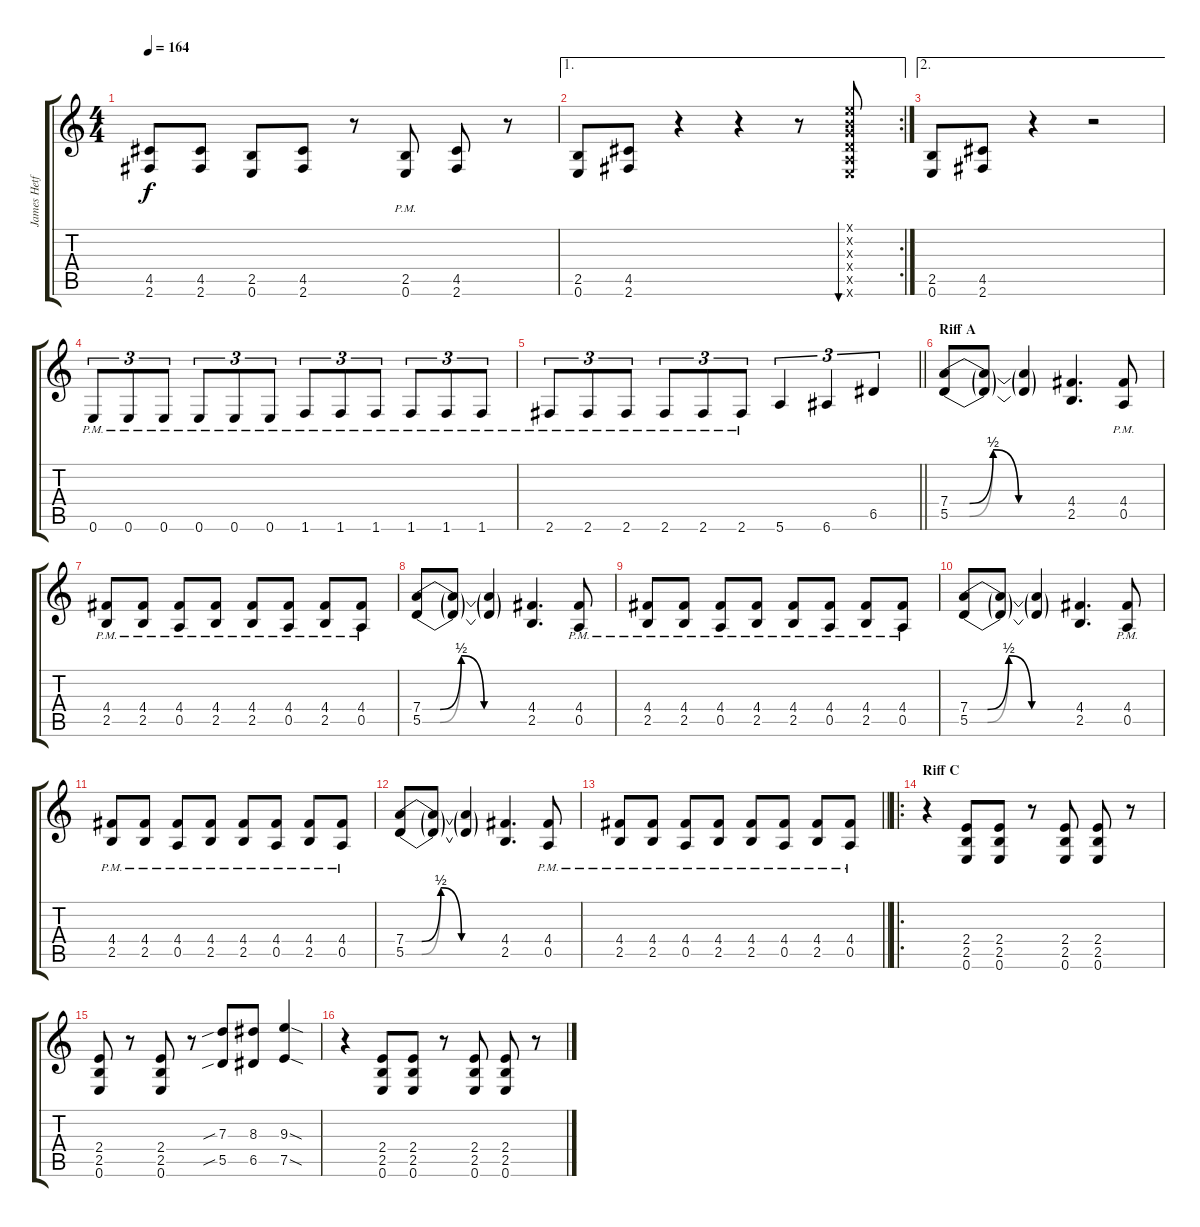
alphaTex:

\track ("James Hetfield" "James Hetf") {instrument distortionguitar}
\staff {score tabs}
\tuning (E4 B3 G3 D3 A2 E2) {hide}
\ts (4 4)
\tempo 164
\clef g2
\ks c
(4.5 2.6).8{dy f} (4.5 2.6).8 (2.5 0.6).8 (4.5 2.6).8 r.8 (2.5{pm} 0.6{pm}).8 (4.5 2.6).8 r.8 |
\ae 1
\rc 2
(2.5 0.6).8 (4.5 2.6).8 r.4 r.4 r.8 (0.1{x} 0.2{x} 0.3{x} 0.4{x} 0.5{x} 0.6{x}).8{bu 60} |
\ae 2
(2.5 0.6).8 (4.5 2.6).8 r.4 r.2 |
0.6{pm}.8{tu (3 2)} 0.6{pm}.8{tu (3 2)} 0.6{pm}.8{tu (3 2)} 0.6{pm}.8{tu (3 2)} 0.6{pm}.8{tu (3 2)} 0.6{pm}.8{tu (3 2)} 1.6{pm}.8{tu (3 2)} 1.6{pm}.8{tu (3 2)} 1.6{pm}.8{tu (3 2)} 1.6{pm}.8{tu (3 2)} 1.6{pm}.8{tu (3 2)} 1.6{pm}.8{tu (3 2)} |
\barLineRight lightlight
2.6{pm}.8{tu (3 2)} 2.6{pm}.8{tu (3 2)} 2.6{pm}.8{tu (3 2)} 2.6{pm}.8{tu (3 2)} 2.6{pm}.8{tu (3 2)} 2.6{pm}.8{tu (3 2)} 5.6.4{tu (3 2)} 6.6.4{tu (3 2)} 6.5.4{tu (3 2)} |
\section ("" "Riff A")
(7.4{be (custom 0 0 10 0 22 2 35 0 45 0 60 0)} 5.5{be (custom 0 0 10 0 22 2 35 0 60 0)}).8 (7.4{t} 5.5{t}).8 (7.4{t} 5.5{t}).4 (4.4 2.5).4{d} (4.4{pm} 0.5{pm}).8 |
(4.4{pm} 2.5{pm}).8 (4.4{pm} 2.5{pm}).8 (4.4{pm} 0.5{pm}).8 (4.4{pm} 2.5{pm}).8 (4.4{pm} 2.5{pm}).8 (4.4{pm} 0.5{pm}).8 (4.4{pm} 2.5{pm}).8 (4.4{pm} 0.5{pm}).8 |
(7.4{be (custom 0 0 10 0 22 2 35 0 45 0 60 0)} 5.5{be (custom 0 0 10 0 22 2 35 0 60 0)}).8 (7.4{t} 5.5{t}).8 (7.4{t} 5.5{t}).4 (4.4 2.5).4{d} (4.4{pm} 0.5{pm}).8 |
(4.4{pm} 2.5{pm}).8 (4.4{pm} 2.5{pm}).8 (4.4{pm} 0.5{pm}).8 (4.4{pm} 2.5{pm}).8 (4.4{pm} 2.5{pm}).8 (4.4{pm} 0.5{pm}).8 (4.4{pm} 2.5{pm}).8 (4.4{pm} 0.5{pm}).8 |
(7.4{be (custom 0 0 10 0 22 2 35 0 45 0 60 0)} 5.5{be (custom 0 0 10 0 22 2 35 0 60 0)}).8 (7.4{t} 5.5{t}).8 (7.4{t} 5.5{t}).4 (4.4 2.5).4{d} (4.4{pm} 0.5{pm}).8 |
(4.4{pm} 2.5{pm}).8 (4.4{pm} 2.5{pm}).8 (4.4{pm} 0.5{pm}).8 (4.4{pm} 2.5{pm}).8 (4.4{pm} 2.5{pm}).8 (4.4{pm} 0.5{pm}).8 (4.4{pm} 2.5{pm}).8 (4.4{pm} 0.5{pm}).8 |
(7.4{be (custom 0 0 10 0 22 2 35 0 45 0 60 0)} 5.5{be (custom 0 0 10 0 22 2 35 0 60 0)}).8 (7.4{t} 5.5{t}).8 (7.4{t} 5.5{t}).4 (4.4 2.5).4{d} (4.4{pm} 0.5{pm}).8 |
\barLineRight lightlight
(4.4{pm} 2.5{pm}).8 (4.4{pm} 2.5{pm}).8 (4.4{pm} 0.5{pm}).8 (4.4{pm} 2.5{pm}).8 (4.4{pm} 2.5{pm}).8 (4.4{pm} 0.5{pm}).8 (4.4{pm} 2.5{pm}).8 (4.4{pm} 0.5{pm}).8 |
\ro
\section ("" "Riff C")
r.4 (2.4 2.5 0.6).8 (2.4 2.5 0.6).8 r.8 (2.4 2.5 0.6).8 (2.4 2.5 0.6).8 r.8 |
(2.4 2.5 0.6).8 r.8 (2.4 2.5 0.6).8 r.8 (7.3{sib} 5.5{sib}).8 (8.3 6.5).8 (9.3{sod} 7.5{sod}).4 |
r.4 (2.4 2.5 0.6).8 (2.4 2.5 0.6).8 r.8 (2.4 2.5 0.6).8 (2.4 2.5 0.6).8 r.8
